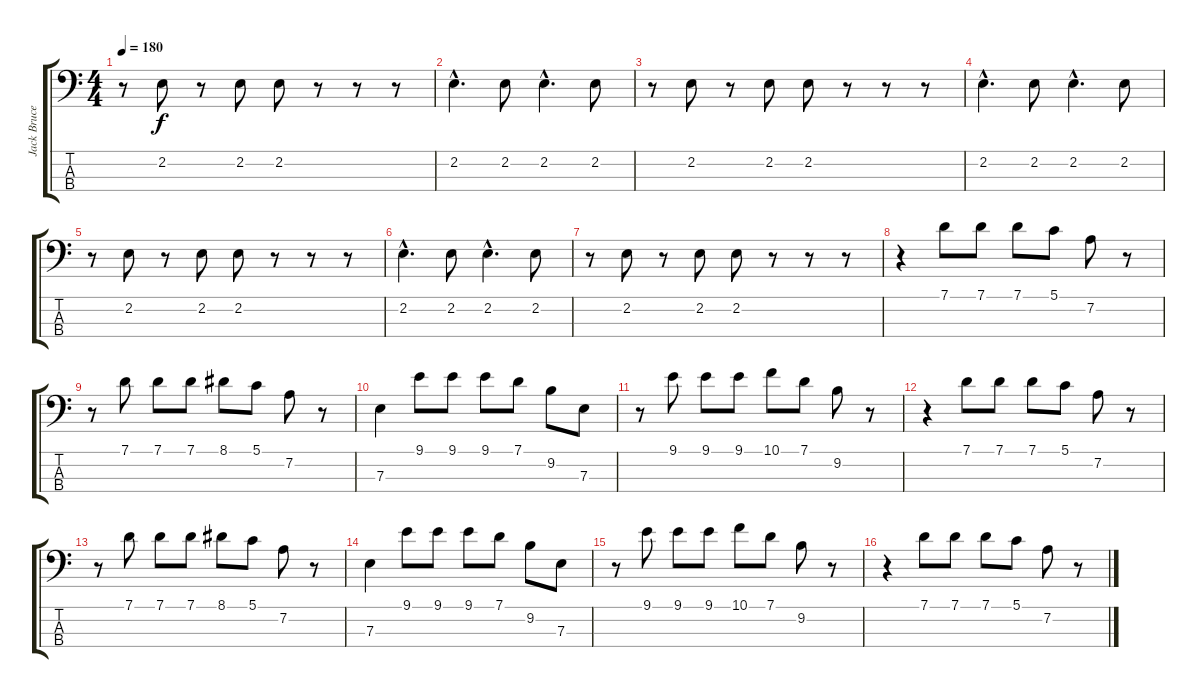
\track ("Jack Bruce" "Jack Bruce") {instrument acousticbass}
\staff {score tabs}
\tuning (G2 D2 A1 E1) {hide}
\ts (4 4)
\tempo 180
\clef f4
\ks c
r.8{dy f} 2.2.8 r.8 2.2.8 2.2.8 r.8 r.8 r.8 |
2.2{hac}.4{d} 2.2.8 2.2{hac}.4{d} 2.2.8 |
r.8 2.2.8 r.8 2.2.8 2.2.8 r.8 r.8 r.8 |
2.2{hac}.4{d} 2.2.8 2.2{hac}.4{d} 2.2.8 |
r.8 2.2.8 r.8 2.2.8 2.2.8 r.8 r.8 r.8 |
2.2{hac}.4{d} 2.2.8 2.2{hac}.4{d} 2.2.8 |
r.8 2.2.8 r.8 2.2.8 2.2.8 r.8 r.8 r.8 |
r.4 7.1.8 7.1.8 7.1.8 5.1.8 7.2.8 r.8 |
r.8 7.1.8 7.1.8 7.1.8 8.1.8 5.1.8 7.2.8 r.8 |
7.3.4 9.1.8 9.1.8 9.1.8 7.1.8 9.2.8 7.3.8 |
r.8 9.1.8 9.1.8 9.1.8 10.1.8 7.1.8 9.2.8 r.8 |
r.4 7.1.8 7.1.8 7.1.8 5.1.8 7.2.8 r.8 |
r.8 7.1.8 7.1.8 7.1.8 8.1.8 5.1.8 7.2.8 r.8 |
7.3.4 9.1.8 9.1.8 9.1.8 7.1.8 9.2.8 7.3.8 |
r.8 9.1.8 9.1.8 9.1.8 10.1.8 7.1.8 9.2.8 r.8 |
r.4 7.1.8 7.1.8 7.1.8 5.1.8 7.2.8 r.8
